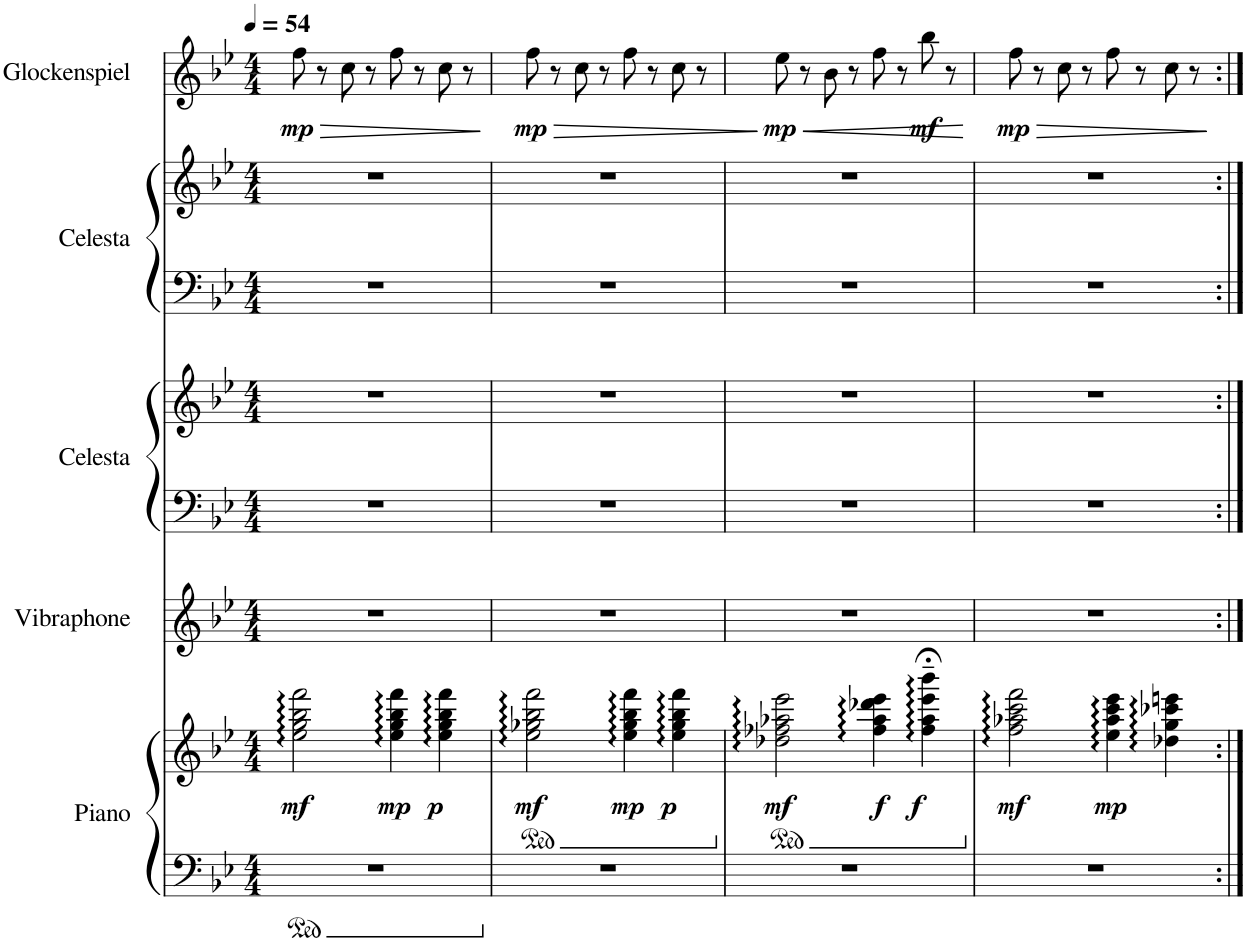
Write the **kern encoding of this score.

**kern	**kern	**dynam	**kern	**kern	**kern	**kern	**kern	**kern	**dynam
*part5	*part5	*part5	*part4	*part3	*part3	*part2	*part2	*part1	*part1
*staff8	*staff7	*staff7/8	*staff6	*staff5	*staff4	*staff3	*staff2	*staff1	*staff1
*I"Piano	*	*	*I"Vibraphone	*I"Celesta	*	*I"Celesta	*	*I"Glockenspiel	*
*I'Pno.	*	*	*I'Vib.	*I'Cel.	*	*I'Cel.	*	*I'Glock.	*
*clefF4	*clefG2	*	*clefG2	*clefF4	*clefG2	*clefF4	*clefG2	*clefG2	*
*	*	*	*	*Trd-7c-12	*Trd-7c-12	*Trd-7c-12	*Trd-7c-12	*Trd-14c-24	*
*k[b-e-]	*k[b-e-]	*	*k[b-e-]	*k[b-e-]	*k[b-e-]	*k[b-e-]	*k[b-e-]	*k[b-e-]	*
*M4/4	*M4/4	*	*M4/4	*M4/4	*M4/4	*M4/4	*M4/4	*M4/4	*
*MM54	*MM54	*	*MM54	*MM54	*MM54	*MM54	*MM54	*MM54	*
=1	=1	=1	=1	=1	=1	=1	=1	=1	=1
!	!	!LO:DY:b	!	!	!	!	!	!	!LO:HP:b
!	!	!	!	!	!	!	!	!	!LO:DY:n=1:b
*	*^	*	*	*	*	*	*	*	*
1r	2ee-\:: 2gg\:: 2bb-\:: 2fff\::	4.ryy	mf	1r	1r	1r	1r	1r	8ff\	> mp
.	.	.	.	.	.	.	.	.	8r	.
.	.	.	.	.	.	.	.	.	8cc\	.
!	!	!	!LO:DY:b	!	!	!	!	!	!	!
.	.	2ryy	p	.	.	.	.	.	8r	.
!	!	!	!LO:DY:b	!	!	!	!	!	!	!
.	4ee-\:: 4gg\:: 4bb-\:: 4fff\::	.	mp	.	.	.	.	.	8ff\	.
.	.	.	.	.	.	.	.	.	8r	.
.	4ee-\:: 4gg\:: 4bb-\:: 4fff\::	.	.	.	.	.	.	.	8cc\	.
.	.	8ryy	.	.	.	.	.	.	8r	.
.	.	.	.	.	.	.	.	.	.	]
=2	=2	=2	=2	=2	=2	=2	=2	=2	=2	=2
*	*ped	*	*	*	*	*	*	*	*	*
!	!	!	!LO:DY:b	!	!	!	!	!	!	!LO:HP:b
!	!	!	!	!	!	!	!	!	!	!LO:DY:n=1:b
1r	2ee-\:: 2gg-X\:: 2bb-\:: 2fff\::	4.ryy	mf	1r	1r	1r	1r	1r	8ff\	> mp
.	.	.	.	.	.	.	.	.	8r	.
.	.	.	.	.	.	.	.	.	8cc\	.
!	!	!	!LO:DY:b	!	!	!	!	!	!	!
.	.	2ryy	p	.	.	.	.	.	8r	.
!	!	!	!LO:DY:b	!	!	!	!	!	!	!
.	4ee-\:: 4gg-\:: 4bb-\:: 4fff\::	.	mp	.	.	.	.	.	8ff\	.
.	.	.	.	.	.	.	.	.	8r	.
.	4ee-\:: 4gg-\:: 4bb-\:: 4fff\::	.	.	.	.	.	.	.	8cc\	.
.	.	8ryy	.	.	.	.	.	.	8r	.
.	.	.	.	.	.	.	.	.	.	]
=3	=3	=3	=3	=3	=3	=3	=3	=3	=3	=3
*	*Xped	*	*	*	*	*	*	*	*	*
*	*ped	*	*	*	*	*	*	*	*	*
!	!	!	!LO:DY:b	!	!	!	!	!	!	!LO:HP:b
!	!	!	!	!	!	!	!	!	!	!LO:DY:n=1:b
1r	2dd-X\:: 2ff-X\:: 2aa-X\:: 2eee-\::	4.ryy	mf	1r	1r	1r	1r	1r	8ee-\	< mp
.	.	.	.	.	.	.	.	.	8r	.
.	.	.	.	.	.	.	.	.	8b-\	.
!	!	!	!LO:DY:b	!	!	!	!	!	!	!
.	.	2ryy	f	.	.	.	.	.	8r	.
!	!	!	!LO:DY:b	!	!	!	!	!	!	!
.	4ff-\:: 4aa-\:: 4ddd-X\:: 4eee-\::	.	f	.	.	.	.	.	8ff\	.
.	.	.	.	.	.	.	.	.	8r	.
!	!	!	!	!	!	!	!	!	!	!LO:DY:n=2:b
.	4ff-\::;<~ 4aa-\::;<~ 4eee-\::;<~ 4bbb-\::;<~	.	.	.	.	.	.	.	8bb-\	mf
.	.	8ryy	.	.	.	.	.	.	8r	.
.	.	.	.	.	.	.	.	.	.	[
*	*v	*v	*	*	*	*	*	*	*	*
=4	=4	=4	=4	=4	=4	=4	=4	=4	=4
*	*Xped	*	*	*	*	*	*	*	*
*	*^	*	*	*	*	*	*	*	*
!	!	!	!LO:DY:b	!	!	!	!	!	!	!LO:HP:b
!	!	!	!	!	!	!	!	!	!	!LO:DY:n=1:b
*	*v	*v	*	*	*	*	*	*	*	*
1r	2ff\:: 2aa-X\:: 2ccc\:: 2fff\::	mf	1r	1r	1r	1r	1r	8ff\	> mp
.	.	.	.	.	.	.	.	8r	.
.	.	.	.	.	.	.	.	8cc\	.
.	.	.	.	.	.	.	.	8r	.
!	!	!LO:DY:b	!	!	!	!	!	!	!
.	4ee-\:: 4aa-\:: 4ccc\:: 4eee-\::	mp	.	.	.	.	.	8ff\	.
.	.	.	.	.	.	.	.	8r	.
.	4dd-X\:: 4gg\:: 4ccc-X\:: 4eeen\::	.	.	.	.	.	.	8cc\	.
.	.	.	.	.	.	.	.	8r	.
.	.	.	.	.	.	.	.	.	]
=:|!	=:|!	=:|!	=:|!	=:|!	=:|!	=:|!	=:|!	=:|!	=:|!
*-	*-	*-	*-	*-	*-	*-	*-	*-	*-
